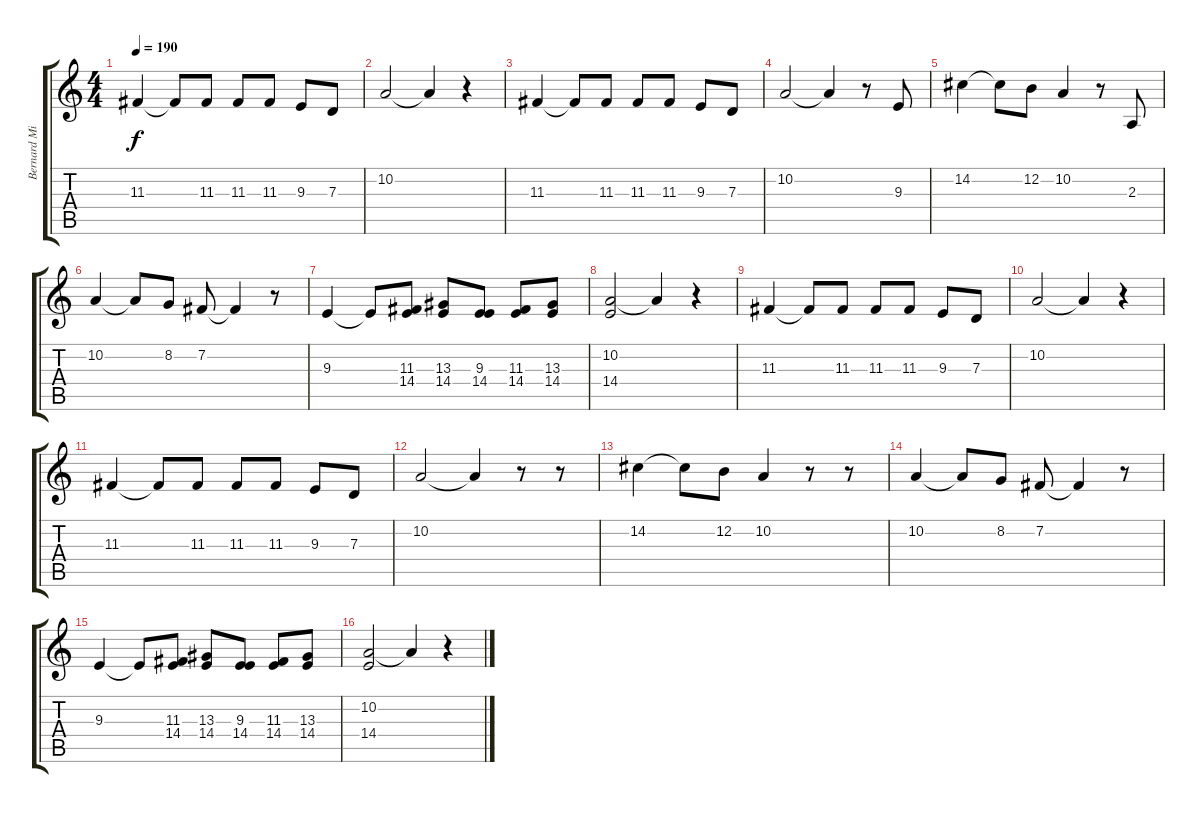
\track ("Bernard Minet" "Bernard Mi") {instrument lead6voice}
\staff {score tabs}
\tuning (E4 B3 G3 D3 A2 E2) {hide}
\ts (4 4)
\tempo 190
\clef g2
\ks c
11.3.4{dy f} 11.3{t}.8 11.3.8 11.3.8 11.3.8 9.3.8 7.3.8 |
10.2.2 10.2{t}.4 r.4 |
11.3.4 11.3{t}.8 11.3.8 11.3.8 11.3.8 9.3.8 7.3.8 |
10.2.2 10.2{t}.4 r.8 9.3.8 |
14.2.4 14.2{t}.8 12.2.8 10.2.4 r.8 2.3.8 |
10.2.4 10.2{t}.8 8.2.8 7.2.8 7.2{t}.4 r.8 |
9.3.4 9.3{t}.8 (11.3 14.4).8 (13.3 14.4).8 (9.3 14.4).8 (11.3 14.4).8 (13.3 14.4).8 |
(10.2 14.4).2 10.2{t}.4 r.4 |
11.3.4 11.3{t}.8 11.3.8 11.3.8 11.3.8 9.3.8 7.3.8 |
10.2.2 10.2{t}.4 r.4 |
11.3.4 11.3{t}.8 11.3.8 11.3.8 11.3.8 9.3.8 7.3.8 |
10.2.2 10.2{t}.4 r.8 r.8 |
14.2.4 14.2{t}.8 12.2.8 10.2.4 r.8 r.8 |
10.2.4 10.2{t}.8 8.2.8 7.2.8 7.2{t}.4 r.8 |
9.3.4 9.3{t}.8 (11.3 14.4).8 (13.3 14.4).8 (9.3 14.4).8 (11.3 14.4).8 (13.3 14.4).8 |
(10.2 14.4).2 10.2{t}.4 r.4
